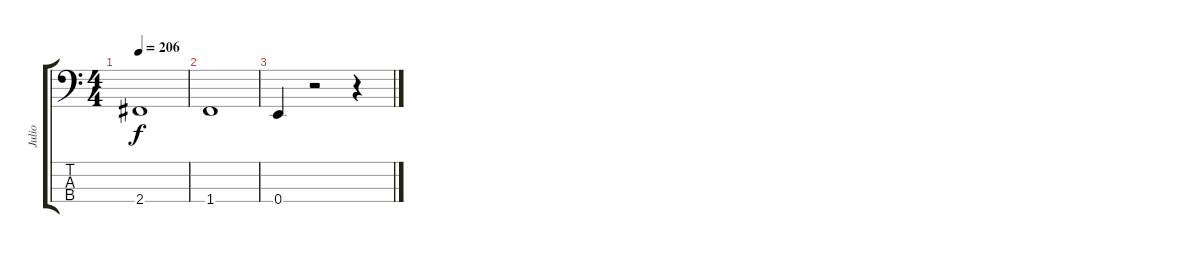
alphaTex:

\track ("Julio" "Julio") {instrument electricbassfinger}
\staff {score tabs}
\tuning (G2 D2 A1 E1) {hide}
\ts (4 4)
\tempo 206
\clef f4
\ks c
2.4.1{dy f} |
1.4.1 |
0.4.4 r.2 r.4
